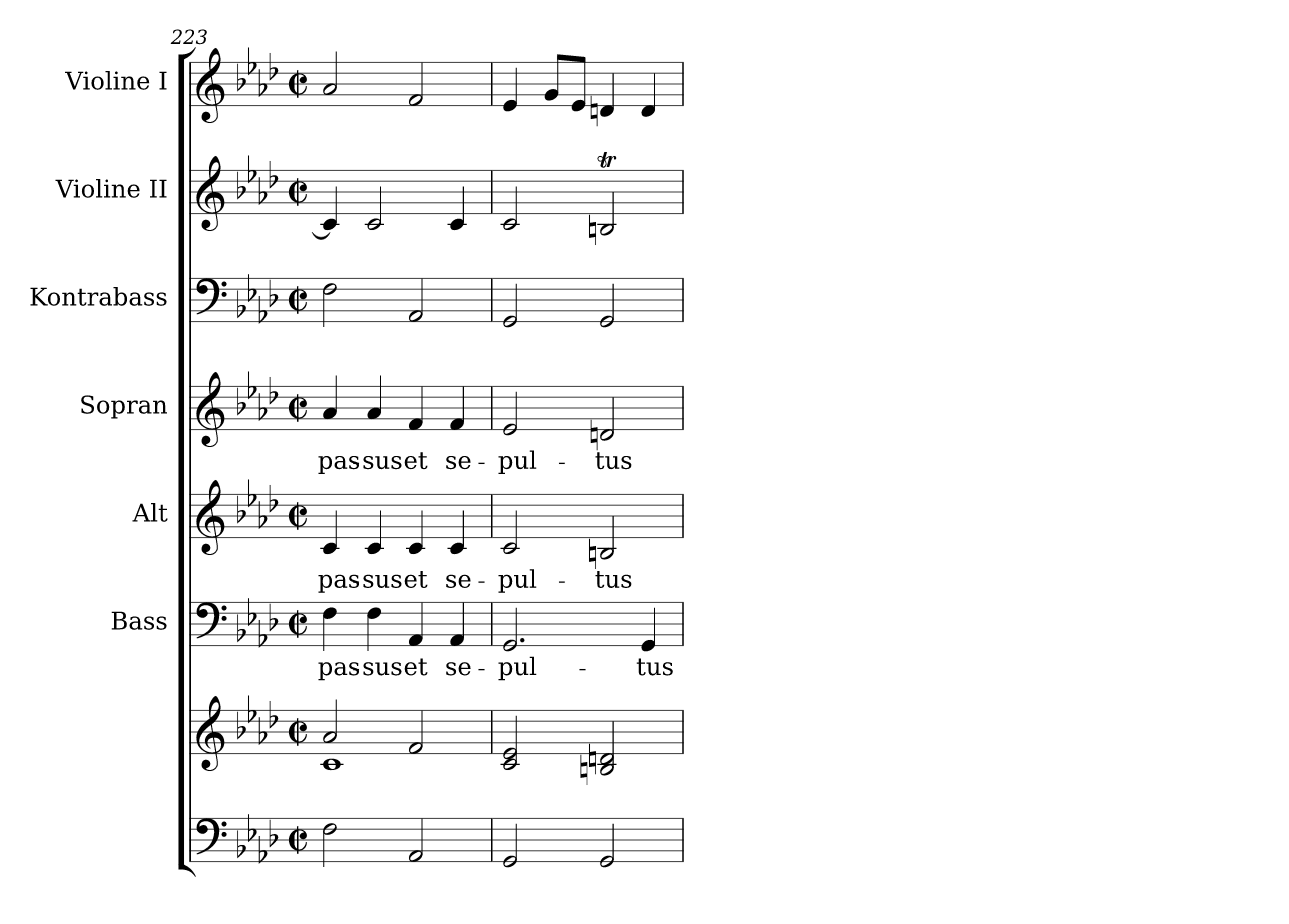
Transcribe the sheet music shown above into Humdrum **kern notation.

**kern	**kern	**kern	**text	**kern	**text	**kern	**text	**kern	**kern	**kern
*part7	*part7	*part6	*part6	*part5	*part5	*part4	*part4	*part3	*part2	*part1
*staff8	*staff7	*staff6	*staff6	*staff5	*staff5	*staff4	*staff4	*staff3	*staff2	*staff1
*	*	*I"Bass	*	*I"Alt	*	*I"Sopran	*	*I"Kontrabass	*I"Violine II	*I"Violine I
*	*	*I'B.	*	*I'A.	*	*I'S.	*	*I'Kb.	*I'Vl. II	*I'Vl. I
*clefF4	*clefG2	*clefF4	*	*clefG2	*	*clefG2	*	*clefF4	*clefG2	*clefG2
*	*	*	*	*	*	*	*	*ITrd7c12	*	*
*k[b-e-a-d-]	*k[b-e-a-d-]	*k[b-e-a-d-]	*	*k[b-e-a-d-]	*	*k[b-e-a-d-]	*	*k[b-e-a-d-]	*k[b-e-a-d-]	*k[b-e-a-d-]
*A-:	*A-:	*A-:	*	*A-:	*	*A-:	*	*A-:	*A-:	*A-:
*M2/2	*M2/2	*M2/2	*	*M2/2	*	*M2/2	*	*M2/2	*M2/2	*M2/2
*met(c|)	*met(c|)	*met(c|)	*	*met(c|)	*	*met(c|)	*	*met(c|)	*met(c|)	*met(c|)
=223	=223	=223	=223	=223	=223	=223	=223	=223	=223	=223
*	*^	*	*	*	*	*	*	*	*	*
!	!	!	!	!LO:LY:b	!	!LO:LY:b	!	!LO:LY:b	!	!	!
2F\	2a-/	1c	4F\	pas-	4c/	pas-	4a-/	pas-	2FF\	4c/]	2a-/
!	!	!	!	!LO:LY:b	!	!LO:LY:b	!	!LO:LY:b	!	!	!
.	.	.	4F\	-sus	4c/	-sus	4a-/	-sus	.	2c/	.
!	!	!	!	!LO:LY:b	!	!LO:LY:b	!	!LO:LY:b	!	!	!
2AA-/	2f/	.	4AA-/	et	4c/	et	4f/	et	2AAA-/	.	2f/
!	!	!	!	!LO:LY:b	!	!LO:LY:b	!	!LO:LY:b	!	!	!
.	.	.	4AA-/	se-	4c/	se-	4f/	se-	.	4c/	.
*	*v	*v	*	*	*	*	*	*	*	*	*
!!LO:LB:g=z
=224	=224	=224	=224	=224	=224	=224	=224	=224	=224	=224
!	!	!	!LO:LY:b	!	!LO:LY:b	!	!LO:LY:b	!	!	!
2GG/	2c/ 2e-/	2.GG/	-pul-	2c/	-pul-	2e-/	-pul-	2GGG/	2c/	4e-/
.	.	.	.	.	.	.	.	.	.	8g/L
.	.	.	.	.	.	.	.	.	.	8e-/J
!	!	!	!	!	!LO:LY:b	!	!LO:LY:b	!	!	!
2GG/	2Bn/ 2dn/	.	.	2Bn/	-tus	2dn/	-tus	2GGG/	2Bnt/	4dn/
!	!	!	!LO:LY:b	!	!	!	!	!	!	!
.	.	4GG/	-tus	.	.	.	.	.	.	4d/
=	=	=	=	=	=	=	=	=	=	=
*-	*-	*-	*-	*-	*-	*-	*-	*-	*-	*-
